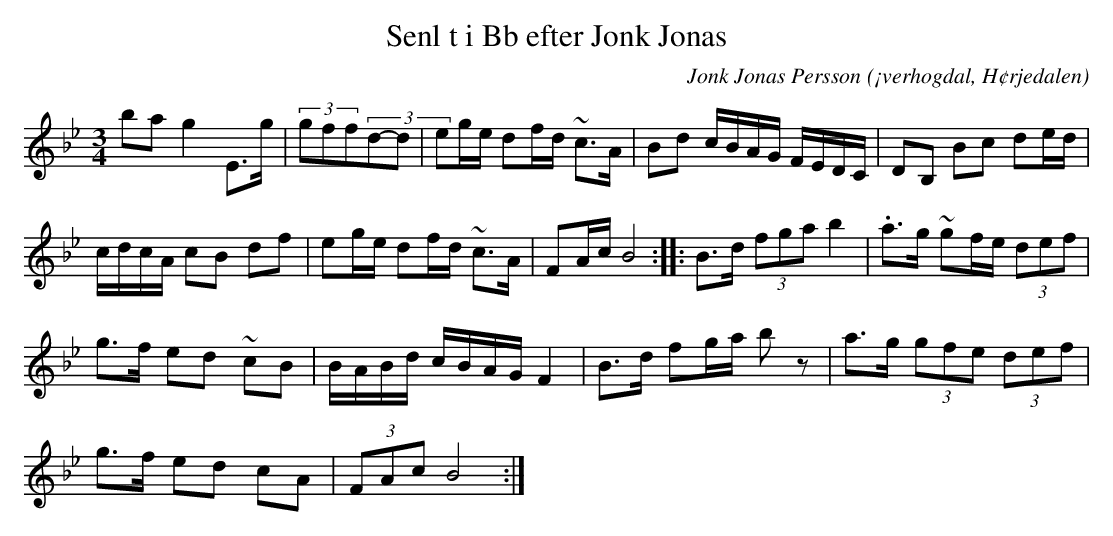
X:1
T:Senl t i Bb efter Jonk Jonas
O:¡verhogdal, H¢rjedalen
M:3/4
C:Jonk Jonas Persson
K:Bb
ba g2 E>g |(3gff(3d-d| eg/2e/2 df/2d/2 ~c>A | Bd c/2B/2A/2G/2 F/2E/2D/2C/2 | DB, Bc de/2d/2 |
 c/2d/2c/2A/2 cB df | eg/2e/2 df/2d/2 ~c>A | FA/2c/2 B4 :: B>d (3fga b2 | .a>g ~gf/2e/2 (3def |
g>f ed ~cB | B/2A/2B/2d/2 c/2B/2A/2G/2 F2 | B>d fg/2a/2 b z | a>g (3gfe (3def |
g>f ed cA | (3FAc B4 :|
